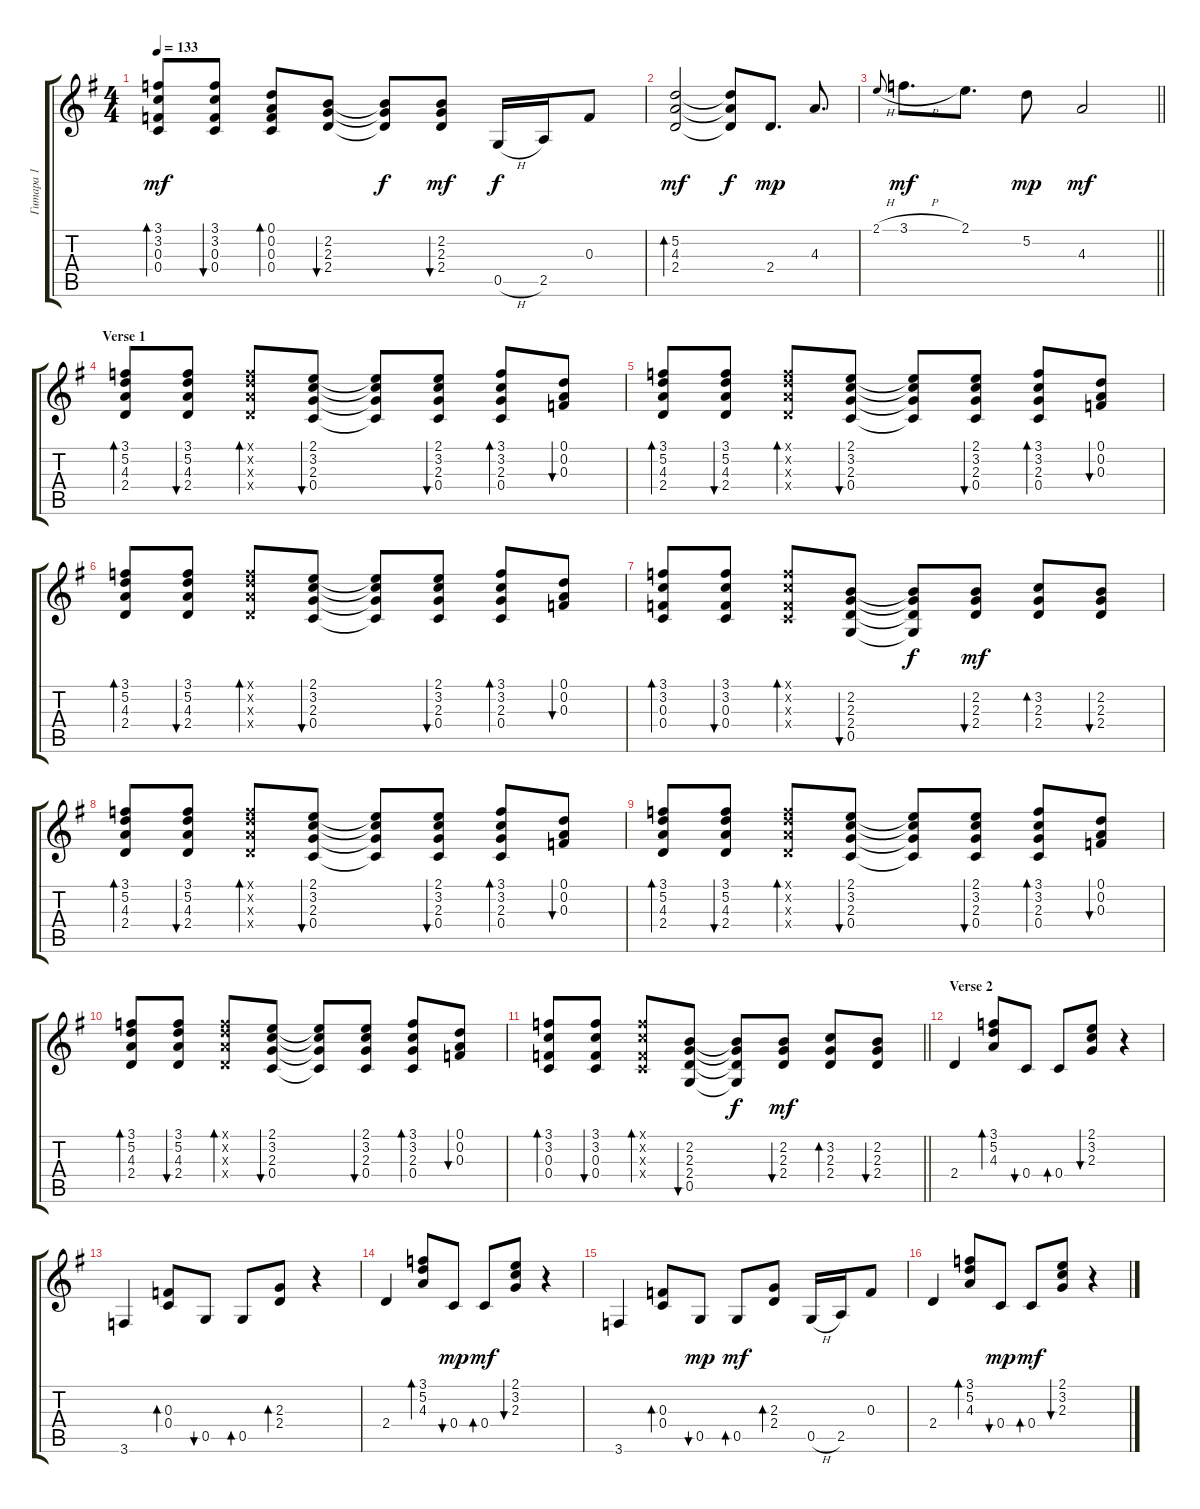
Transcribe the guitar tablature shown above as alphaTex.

\track ("Гитара 1" "Гитара 1") {instrument electricguitarclean}
\staff {score tabs}
\tuning (D4 A3 F3 C3 G2 D2) {hide}
\ts (4 4)
\tempo 133
\clef g2
\ks eminor
(3.1 3.2 0.3 0.4).8{bd 60 dy mf} (3.1 3.2 0.3 0.4).8{bu 60} (0.1 0.2 0.3 0.4).8{bd 60} (2.2 2.3 2.4).8{bu 60} (2.2{t} 2.3{t} 2.4{t}).8{dy f} (2.2 2.3 2.4).8{bu 60 dy mf} 0.5{h}.16{dy f} 2.5.16 0.3.8 |
(5.2 4.3 2.4).2{bd 60 dy mf} (5.2{t} 4.3{t} 2.4{t}).8{dy f} 2.4.8{d dy mp} 4.3.8{d} |
\barLineRight lightlight
2.1{h}.8{gr onbeat} 3.1{h}.8{d dy mf} 2.1.8{d} 5.2.8{dy mp} 4.3.2{dy mf} |
\section ("" "Verse 1")
(3.1 5.2 4.3 2.4).8{bd 60} (3.1 5.2 4.3 2.4).8{bu 60} (3.1{x} 5.2{x} 4.3{x} 2.4{x}).8{bd 60} (2.1 3.2 2.3 0.4).8{bu 60} (2.1{t} 3.2{t} 2.3{t} 0.4{t}).8 (2.1 3.2 2.3 0.4).8{bu 60} (3.1 3.2 2.3 0.4).8{bd 60} (0.1 0.2 0.3).8{bu 60} |
(3.1 5.2 4.3 2.4).8{bd 60} (3.1 5.2 4.3 2.4).8{bu 60} (3.1{x} 5.2{x} 4.3{x} 2.4{x}).8{bd 60} (2.1 3.2 2.3 0.4).8{bu 60} (2.1{t} 3.2{t} 2.3{t} 0.4{t}).8 (2.1 3.2 2.3 0.4).8{bu 60} (3.1 3.2 2.3 0.4).8{bd 60} (0.1 0.2 0.3).8{bu 60} |
(3.1 5.2 4.3 2.4).8{bd 60} (3.1 5.2 4.3 2.4).8{bu 60} (3.1{x} 5.2{x} 4.3{x} 2.4{x}).8{bd 60} (2.1 3.2 2.3 0.4).8{bu 60} (2.1{t} 3.2{t} 2.3{t} 0.4{t}).8 (2.1 3.2 2.3 0.4).8{bu 60} (3.1 3.2 2.3 0.4).8{bd 60} (0.1 0.2 0.3).8{bu 60} |
(3.1 3.2 0.3 0.4).8{bd 60} (3.1 3.2 0.3 0.4).8{bu 60} (3.1{x} 3.2{x} 0.3{x} 0.4{x}).8{bd 60} (2.2 2.3 2.4 0.5).8{bu 60} (2.2{t} 2.3{t} 2.4{t} 0.5{t}).8{dy f} (2.2 2.3 2.4).8{bu 60 dy mf} (3.2 2.3 2.4).8{bd 60} (2.2 2.3 2.4).8{bu 60} |
(3.1 5.2 4.3 2.4).8{bd 60} (3.1 5.2 4.3 2.4).8{bu 60} (3.1{x} 5.2{x} 4.3{x} 2.4{x}).8{bd 60} (2.1 3.2 2.3 0.4).8{bu 60} (2.1{t} 3.2{t} 2.3{t} 0.4{t}).8 (2.1 3.2 2.3 0.4).8{bu 60} (3.1 3.2 2.3 0.4).8{bd 60} (0.1 0.2 0.3).8{bu 60} |
(3.1 5.2 4.3 2.4).8{bd 60} (3.1 5.2 4.3 2.4).8{bu 60} (3.1{x} 5.2{x} 4.3{x} 2.4{x}).8{bd 60} (2.1 3.2 2.3 0.4).8{bu 60} (2.1{t} 3.2{t} 2.3{t} 0.4{t}).8 (2.1 3.2 2.3 0.4).8{bu 60} (3.1 3.2 2.3 0.4).8{bd 60} (0.1 0.2 0.3).8{bu 60} |
(3.1 5.2 4.3 2.4).8{bd 60} (3.1 5.2 4.3 2.4).8{bu 60} (3.1{x} 5.2{x} 4.3{x} 2.4{x}).8{bd 60} (2.1 3.2 2.3 0.4).8{bu 60} (2.1{t} 3.2{t} 2.3{t} 0.4{t}).8 (2.1 3.2 2.3 0.4).8{bu 60} (3.1 3.2 2.3 0.4).8{bd 60} (0.1 0.2 0.3).8{bu 60} |
\barLineRight lightlight
(3.1 3.2 0.3 0.4).8{bd 60} (3.1 3.2 0.3 0.4).8{bu 60} (3.1{x} 3.2{x} 0.3{x} 0.4{x}).8{bd 60} (2.2 2.3 2.4 0.5).8{bu 60} (2.2{t} 2.3{t} 2.4{t} 0.5{t}).8{dy f} (2.2 2.3 2.4).8{bu 60 dy mf} (3.2 2.3 2.4).8{bd 60} (2.2 2.3 2.4).8{bu 60} |
\section ("" "Verse 2")
2.4.4 (3.1 5.2 4.3).8{bd 30} 0.4.8{bu 60} 0.4.8{bd 60} (2.1 3.2 2.3).8{bu 60} r.4 |
3.6.4 (0.3 0.4).8{bd 30} 0.5.8{bu 30} 0.5.8{bd 30} (2.3 2.4).8{bd 30} r.4 |
2.4.4 (3.1 5.2 4.3).8{bd 30} 0.4.8{bu 60 dy mp} 0.4.8{bd 60 dy mf} (2.1 3.2 2.3).8{bu 60} r.4 |
3.6.4 (0.3 0.4).8{bd 30} 0.5.8{bu 30 dy mp} 0.5.8{bd 30 dy mf} (2.3 2.4).8{bd 30} 0.5{h}.16 2.5.16 0.3.8 |
2.4.4 (3.1 5.2 4.3).8{bd 30} 0.4.8{bu 60 dy mp} 0.4.8{bd 60 dy mf} (2.1 3.2 2.3).8{bu 60} r.4
